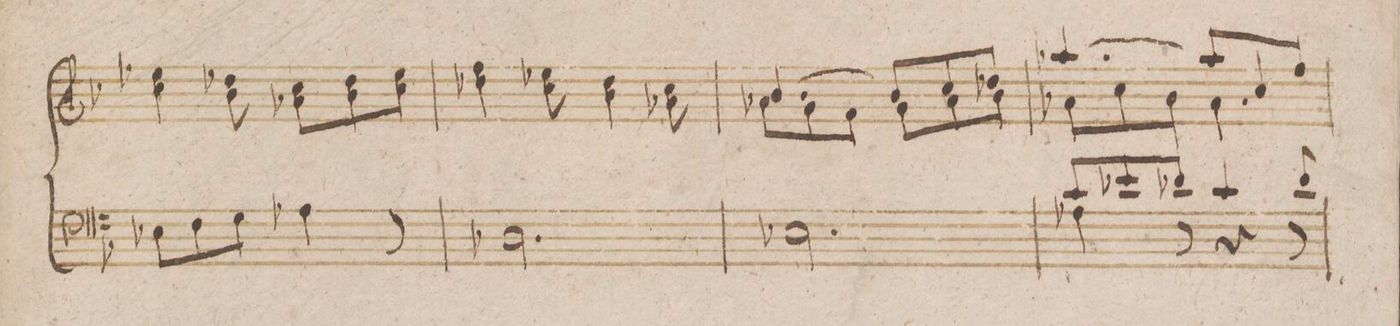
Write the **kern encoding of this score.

**kern
*I"Organo.
*clefF4
*k[b-]
*M6/8
8E-X\L
8F\
8G\J
4A-X\
8r
=31
2.D-X\
=32
2.E-X\
=33
*^
8c/L	4A-X\
8e-X/	.
8d-X/J	8r
4c/	4r
8d-/	8r
=34	=34
*-	*-
